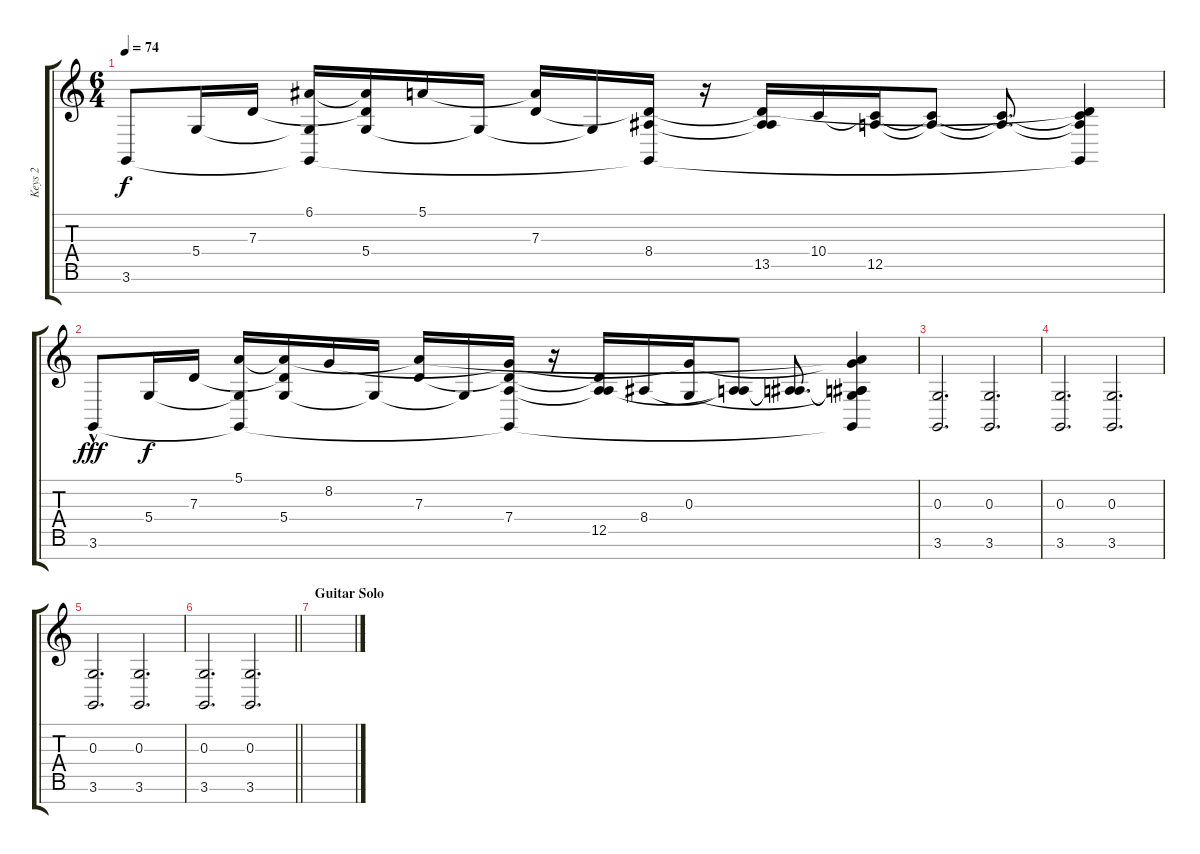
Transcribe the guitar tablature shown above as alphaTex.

\track ("Keys 2" "Keys 2") {instrument percussiveorgan}
\staff {score tabs}
\tuning (E4 B3 G3 D3 A2 E2 B1) {hide}
\ts (6 4)
\tempo 74
\clef g2
\ks c
3.6.8{dy f} 5.4.16 7.3.16 (6.1 5.4{t} 3.6{t}).16 (6.1{t} 7.3{t} 5.4).16 5.1.16 5.4{t}.16 (5.1{t} 7.3).16 5.4{t}.16 (7.3{t} 8.4 3.6{t}).16 r.16 (7.3{t} 8.4{t} 13.5).16 10.4.16 (10.4{t} 12.5).16 (10.4{t} 12.5{t}).8 (10.4{t} 12.5{t}).8{d} (7.3{t} 10.4{t} 12.5{t} 3.6{t}).4 |
3.6{hac}.8{dy fff} 5.4.16{dy f} 7.3.16 (5.1 5.4{t} 3.6{t}).16 (5.1{t} 7.3{t} 5.4).16 8.2.16 5.4{t}.16 (5.1{t} 7.3).16 5.4{t}.16 (8.2{t} 7.3{t} 7.4 3.6{t}).16 r.16 (7.3{t} 7.4{t} 12.5).16 8.4.16 (8.2{t} 0.3).16 (8.4{t} 12.5{t}).8 (8.4{t} 12.5{t}).8{d} (5.1{t} 8.2{t} 0.3{t} 8.4{t} 12.5{t} 3.6{t}).4 |
(0.3 3.6).2{d} (0.3 3.6).2{d} |
(0.3 3.6).2{d} (0.3 3.6).2{d} |
(0.3 3.6).2{d} (0.3 3.6).2{d} |
\barLineRight lightlight
(0.3 3.6).2{d} (0.3 3.6).2{d} |
\section ("" "Guitar Solo")
